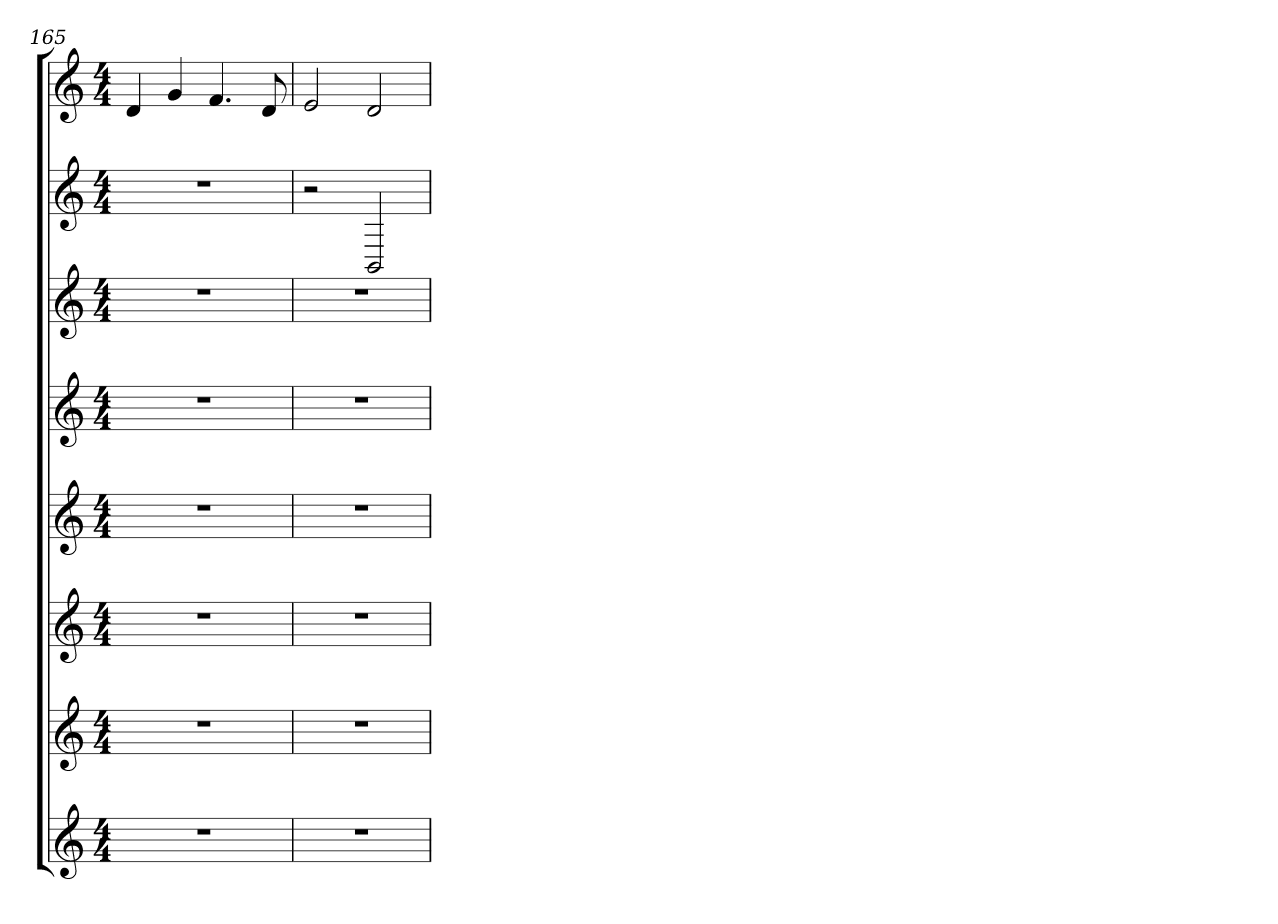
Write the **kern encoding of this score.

**kern	**kern	**kern	**kern	**kern	**kern	**kern	**kern
*part8	*part7	*part6	*part5	*part4	*part3	*part2	*part1
*staff8	*staff7	*staff6	*staff5	*staff4	*staff3	*staff2	*staff1
*clefG2	*clefG2	*clefG2	*clefG2	*clefG2	*clefG2	*clefG2	*clefG2
*k[]	*k[]	*k[]	*k[]	*k[]	*k[]	*k[]	*k[]
*M4/4	*M4/4	*M4/4	*M4/4	*M4/4	*M4/4	*M4/4	*M4/4
=165	=165	=165	=165	=165	=165	=165	=165
1r	1r	1r	1r	1r	1r	1r	4d/
.	.	.	.	.	.	.	4g/
.	.	.	.	.	.	.	4.f/
.	.	.	.	.	.	.	8d/
=166	=166	=166	=166	=166	=166	=166	=166
1r	1r	1r	1r	1r	1r	2r	2e/
.	.	.	.	.	.	2BB/	2d/
=	=	=	=	=	=	=	=
*-	*-	*-	*-	*-	*-	*-	*-
